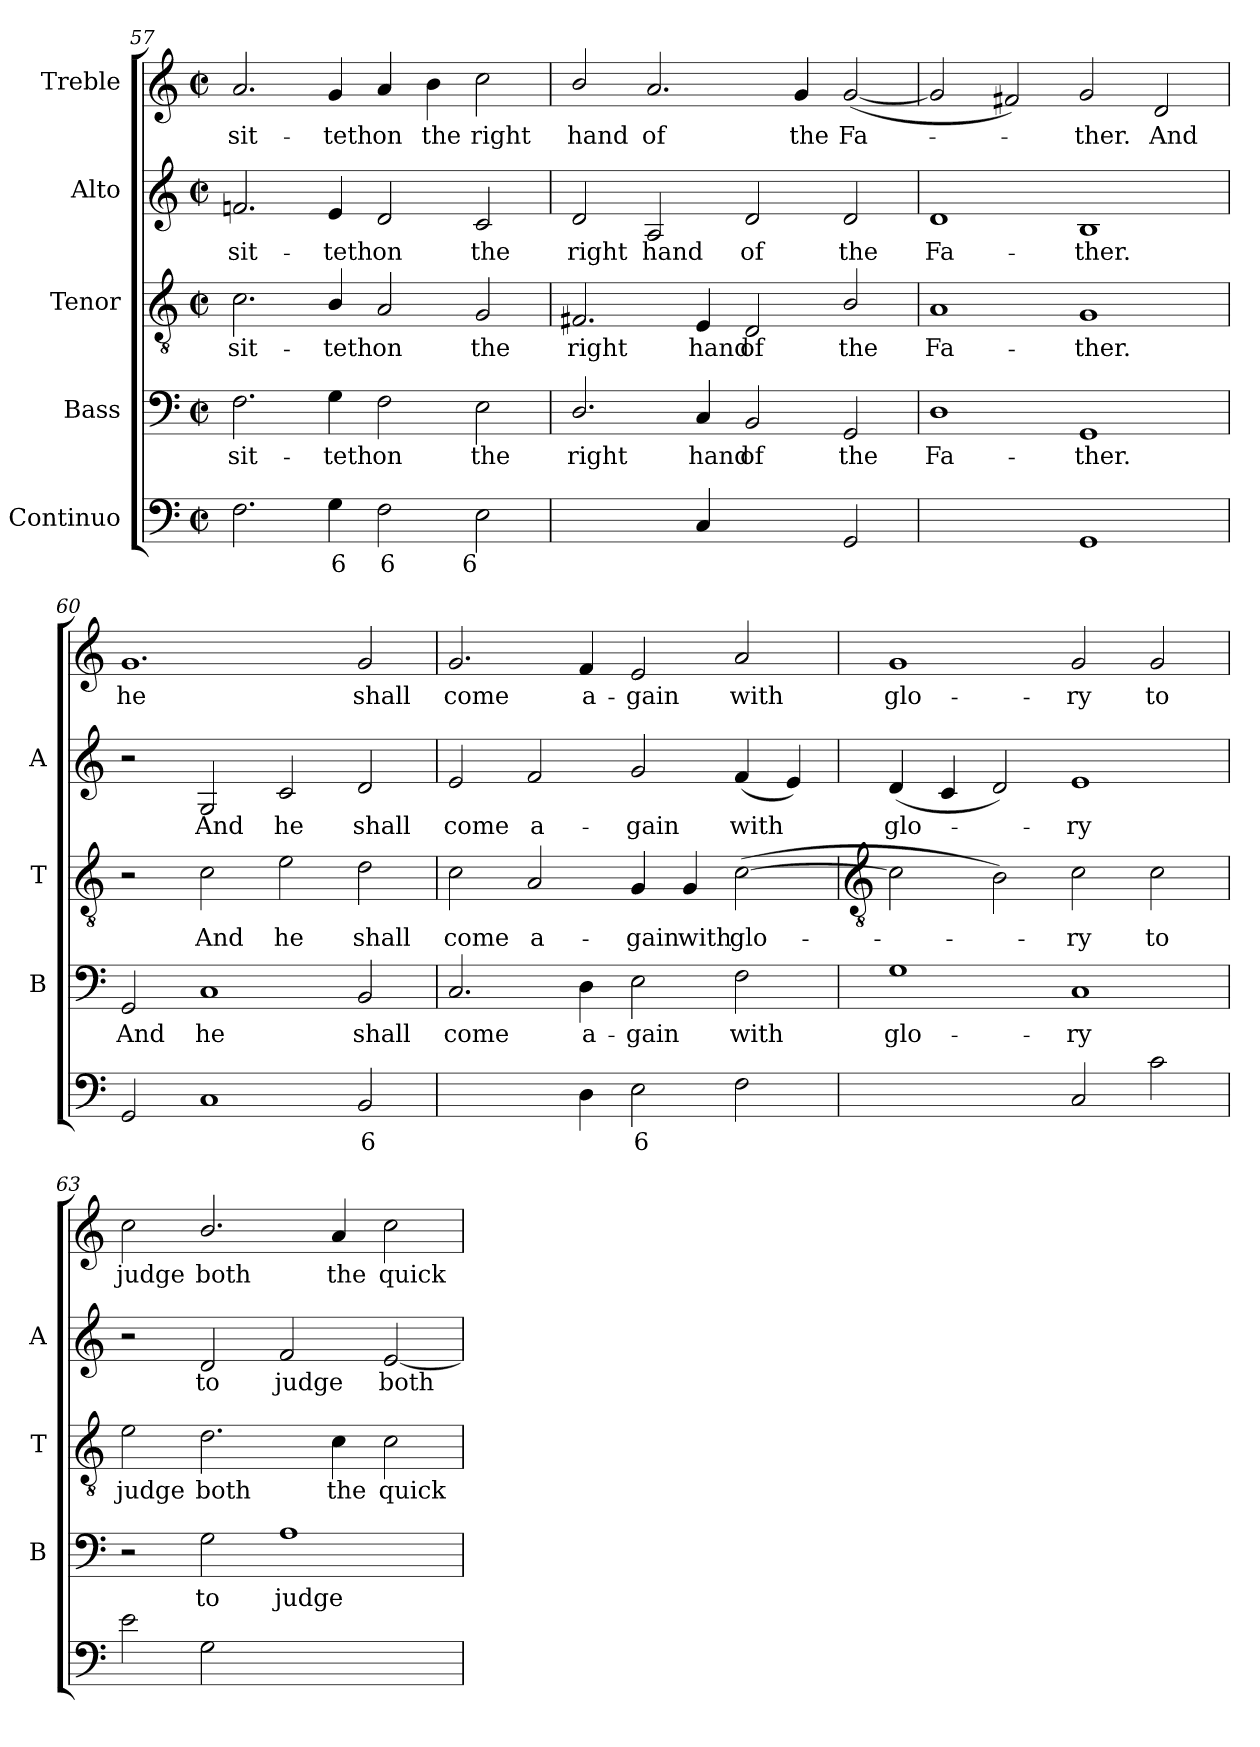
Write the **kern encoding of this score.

**kern	**text	**text	**kern	**text	**kern	**text	**kern	**text	**kern	**text
*part5	*part5	*part5	*part4	*part4	*part3	*part3	*part2	*part2	*part1	*part1
*staff5	*staff5	*staff5	*staff4	*staff4	*staff3	*staff3	*staff2	*staff2	*staff1	*staff1
*I"Continuo	*	*	*I"Bass	*	*I"Tenor	*	*I"Alto	*	*I"Treble	*
*	*	*	*I'B	*	*I'T	*	*I'A	*	*	*
!!LO:LB:g=z
*clefF4	*	*	*clefF4	*	*clefGv2	*	*clefG2	*	*clefG2	*
*k[]	*	*	*k[]	*	*k[]	*	*k[]	*	*k[]	*
*C:	*	*	*C:	*	*C:	*	*C:	*	*C:	*
*M4/2	*	*	*M4/2	*	*M4/2	*	*M4/2	*	*M4/2	*
*met(c|)	*	*	*met(c|)	*	*met(c|)	*	*met(c|)	*	*met(c|)	*
=57	=57	=57	=57	=57	=57	=57	=57	=57	=57	=57
!	!	!	!	!LO:LY:b	!	!LO:LY:b	!	!LO:LY:b	!	!LO:LY:b
2.F	.	.	2.F	sit-	2.c	sit-	2.fn	sit-	2.a	sit-
!	!LO:LY:b	!	!	!LO:LY:b	!	!LO:LY:b	!	!LO:LY:b	!	!LO:LY:b
4G	6	.	4G	-teth	4B/	-teth	4e	-teth	4g	-teth
!	!LO:LY:b	!	!	!LO:LY:b	!	!LO:LY:b	!	!LO:LY:b	!	!LO:LY:b
2F	6	.	2F	on	2A	on	2d	on	4a	on
!	!	!	!	!	!	!	!	!	!	!LO:LY:b
.	.	.	.	.	.	.	.	.	4b	the
!	!LO:LY:b	!	!	!LO:LY:b	!	!LO:LY:b	!	!LO:LY:b	!	!LO:LY:b
2E	6	.	2E	the	2G	the	2c	the	2cc	right
=58	=58	=58	=58	=58	=58	=58	=58	=58	=58	=58
!	!LO:LY:b	!	!	!LO:LY:b	!	!LO:LY:b	!	!LO:LY:b	!	!LO:LY:b
[2Dyy	6	.	2.D/	right	2.F#X	right	2d	right	2b/	hand
!	!LO:LY:b	!	!	!	!	!	!	!LO:LY:b	!	!LO:LY:b
4Dyy]	5	.	.	.	.	.	2A	hand	2.a	of
!	!	!	!	!LO:LY:b	!	!LO:LY:b	!	!	!	!
4C	.	.	4C	hand	4E	hand	.	.	.	.
!	!LO:LY:b	!	!	!LO:LY:b	!	!LO:LY:b	!	!LO:LY:b	!	!
[4BByy	7	.	2BB	of	2D	of	2d	of	.	.
!	!LO:LY:b	!	!	!	!	!	!	!	!	!LO:LY:b
4BByy]	6	.	.	.	.	.	.	.	4g	the
!	!	!	!	!LO:LY:b	!	!LO:LY:b	!	!LO:LY:b	!	!LO:LY:b
2GG	.	.	2GG	the	2B/	the	2d	the	(<[2g	Fa-
=59	=59	=59	=59	=59	=59	=59	=59	=59	=59	=59
!	!LO:LY:b	!	!	!LO:LY:b	!	!LO:LY:b	!	!LO:LY:b	!	!
[2Dyy	4	.	1D	Fa-	1A	Fa-	1d	Fa-	2g]	.
!	!LO:LY:b	!	!	!	!	!	!	!	!	!
2Dyy]	3	.	.	.	.	.	.	.	2f#X)	.
!	!	!	!	!LO:LY:b	!	!LO:LY:b	!	!LO:LY:b	!	!LO:LY:b
1GG	.	.	1GG	-ther.	1G	-ther.	1B	-ther.	2g	ther.
!	!	!	!	!	!	!	!	!	!	!LO:LY:b
.	.	.	.	.	.	.	.	.	2d	And
=60	=60	=60	=60	=60	=60	=60	=60	=60	=60	=60
!	!	!	!	!LO:LY:b	!	!	!	!	!	!LO:LY:b
2GG	.	.	2GG	And	2r	.	2r	.	1.g	he
!	!	!	!	!LO:LY:b	!	!LO:LY:b	!	!LO:LY:b	!	!
1C	.	.	1C	he	2c	And	2G	And	.	.
!	!	!	!	!	!	!LO:LY:b	!	!LO:LY:b	!	!
.	.	.	.	.	2e	he	2c	he	.	.
!	!LO:LY:b	!	!	!LO:LY:b	!	!LO:LY:b	!	!LO:LY:b	!	!LO:LY:b
2BB	6	.	2BB	shall	2d	shall	2d	shall	2g	shall
=61	=61	=61	=61	=61	=61	=61	=61	=61	=61	=61
!	!LO:LY:b	!LO:LY:b	!	!LO:LY:b	!	!LO:LY:b	!	!LO:LY:b	!	!LO:LY:b
[2Cyy	5	3	2.C	come	2c	come	2e	come	2.g	come
!	!LO:LY:b	!LO:LY:b	!	!	!	!LO:LY:b	!	!LO:LY:b	!	!
4Cyy]	6	4	.	.	2A	a-	2f	a-	.	.
!	!	!	!	!LO:LY:b	!	!	!	!	!	!LO:LY:b
4D	.	.	4D	a-	.	.	.	.	4f	a-
!	!LO:LY:b	!	!	!LO:LY:b	!	!LO:LY:b	!	!LO:LY:b	!	!LO:LY:b
2E	6	.	2E	-gain	4G	-gain	2g	-gain	2e	-gain
!	!	!	!	!	!	!LO:LY:b	!	!	!	!
.	.	.	.	.	4G	with	.	.	.	.
!	!	!	!	!LO:LY:b	!	!LO:LY:b	!	!LO:LY:b	!	!LO:LY:b
2F	.	.	2F	with	(>[2c	glo-	(<4f	with	2a	with
.	.	.	.	.	.	.	4e)	.	.	.
!!LO:LB:g=z
=62	=62	=62	=62	=62	=62	=62	=62	=62	=62	=62
*	*	*	*	*	*clefGv2	*	*	*	*	*
!	!LO:LY:b	!	!	!LO:LY:b	!	!	!	!LO:LY:b	!	!LO:LY:b
[2Gyy	4	.	1G	glo-	2c]	.	(<4d	glo-	1g	glo-
.	.	.	.	.	.	.	4c	.	.	.
!	!LO:LY:b	!	!	!	!	!	!	!	!	!
2Gyy]	3	.	.	.	2B)	.	2d)	.	.	.
!	!	!	!	!LO:LY:b	!	!LO:LY:b	!	!LO:LY:b	!	!LO:LY:b
2C	.	.	1C	-ry	2c	ry	1e	ry	2g	-ry
!	!	!	!	!	!	!LO:LY:b	!	!	!	!LO:LY:b
2c	.	.	.	.	2c	to	.	.	2g	to
=63	=63	=63	=63	=63	=63	=63	=63	=63	=63	=63
!	!	!	!	!	!	!LO:LY:b	!	!	!	!LO:LY:b
2e	.	.	2r	.	2e	judge	2r	.	2cc	judge
!	!	!	!	!LO:LY:b	!	!LO:LY:b	!	!LO:LY:b	!	!LO:LY:b
2G	.	.	2G	to	2.d	both	2d	to	2.b/	both
!	!LO:LY:b	!	!	!LO:LY:b	!	!	!	!LO:LY:b	!	!
[2Ayy	6	.	1A	judge	.	.	2f	judge	.	.
!	!	!	!	!	!	!LO:LY:b	!	!	!	!LO:LY:b
.	.	.	.	.	4c	the	.	.	4a	the
!	!LO:LY:b	!	!	!	!	!LO:LY:b	!	!LO:LY:b	!	!LO:LY:b
2Ayy]	5	.	.	.	2c	quick	[2e	both	2cc	quick
=	=	=	=	=	=	=	=	=	=	=
*-	*-	*-	*-	*-	*-	*-	*-	*-	*-	*-
